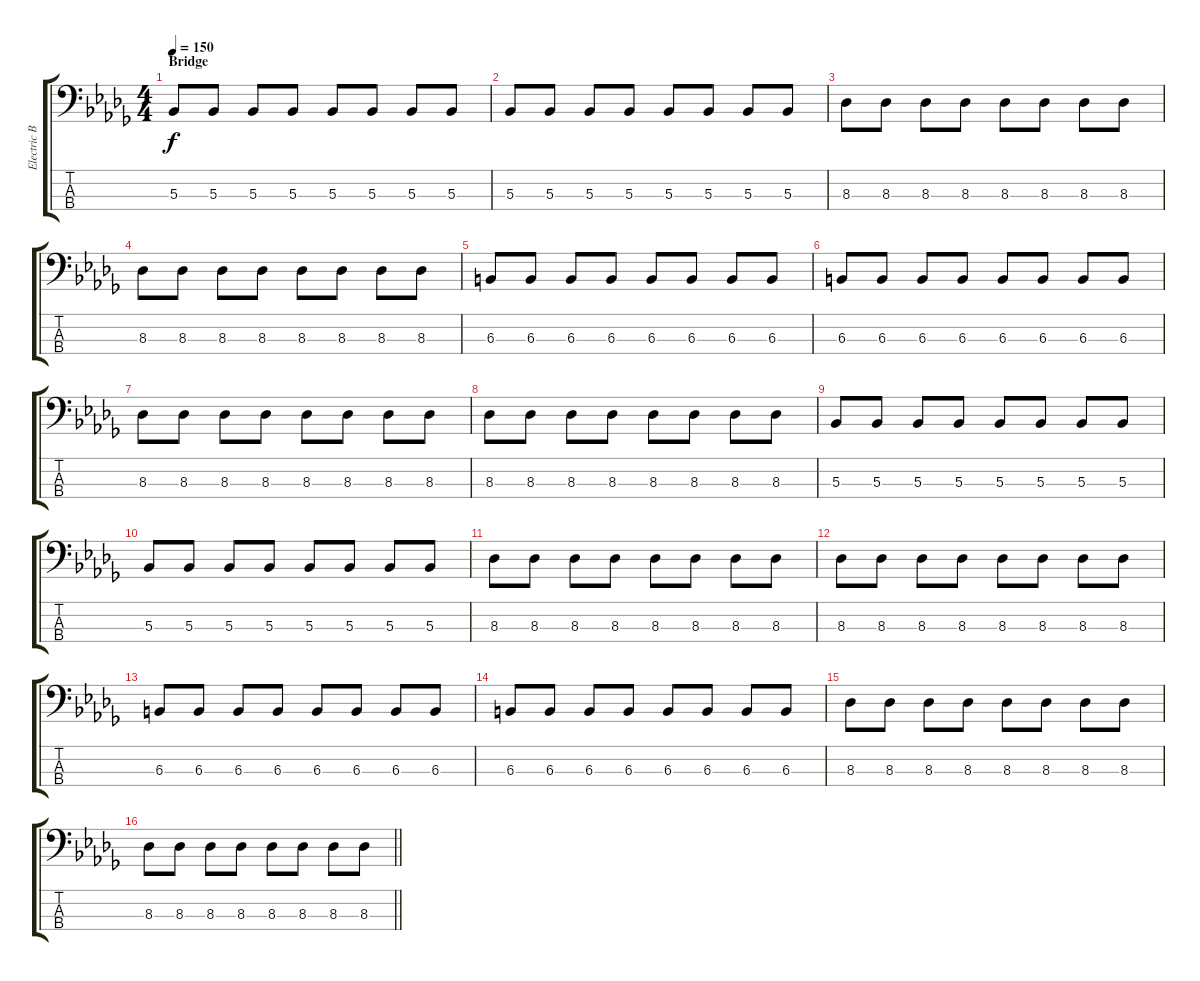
\track ("Electric Bass" "Electric B") {instrument electricbasspick}
\staff {score tabs}
\tuning (Eb2 Bb1 F1 Bb0) {hide}
\ts (4 4)
\section ("" "Bridge")
\tempo 150
\clef f4
\ks bbminor
5.3.8{dy f} 5.3.8 5.3.8 5.3.8 5.3.8 5.3.8 5.3.8 5.3.8 |
5.3.8 5.3.8 5.3.8 5.3.8 5.3.8 5.3.8 5.3.8 5.3.8 |
8.3.8 8.3.8 8.3.8 8.3.8 8.3.8 8.3.8 8.3.8 8.3.8 |
8.3.8 8.3.8 8.3.8 8.3.8 8.3.8 8.3.8 8.3.8 8.3.8 |
6.3.8 6.3.8 6.3.8 6.3.8 6.3.8 6.3.8 6.3.8 6.3.8 |
6.3.8 6.3.8 6.3.8 6.3.8 6.3.8 6.3.8 6.3.8 6.3.8 |
8.3.8 8.3.8 8.3.8 8.3.8 8.3.8 8.3.8 8.3.8 8.3.8 |
8.3.8 8.3.8 8.3.8 8.3.8 8.3.8 8.3.8 8.3.8 8.3.8 |
5.3.8 5.3.8 5.3.8 5.3.8 5.3.8 5.3.8 5.3.8 5.3.8 |
5.3.8 5.3.8 5.3.8 5.3.8 5.3.8 5.3.8 5.3.8 5.3.8 |
8.3.8 8.3.8 8.3.8 8.3.8 8.3.8 8.3.8 8.3.8 8.3.8 |
8.3.8 8.3.8 8.3.8 8.3.8 8.3.8 8.3.8 8.3.8 8.3.8 |
6.3.8 6.3.8 6.3.8 6.3.8 6.3.8 6.3.8 6.3.8 6.3.8 |
6.3.8 6.3.8 6.3.8 6.3.8 6.3.8 6.3.8 6.3.8 6.3.8 |
8.3.8 8.3.8 8.3.8 8.3.8 8.3.8 8.3.8 8.3.8 8.3.8 |
\barLineRight lightlight
8.3.8 8.3.8 8.3.8 8.3.8 8.3.8 8.3.8 8.3.8 8.3.8
